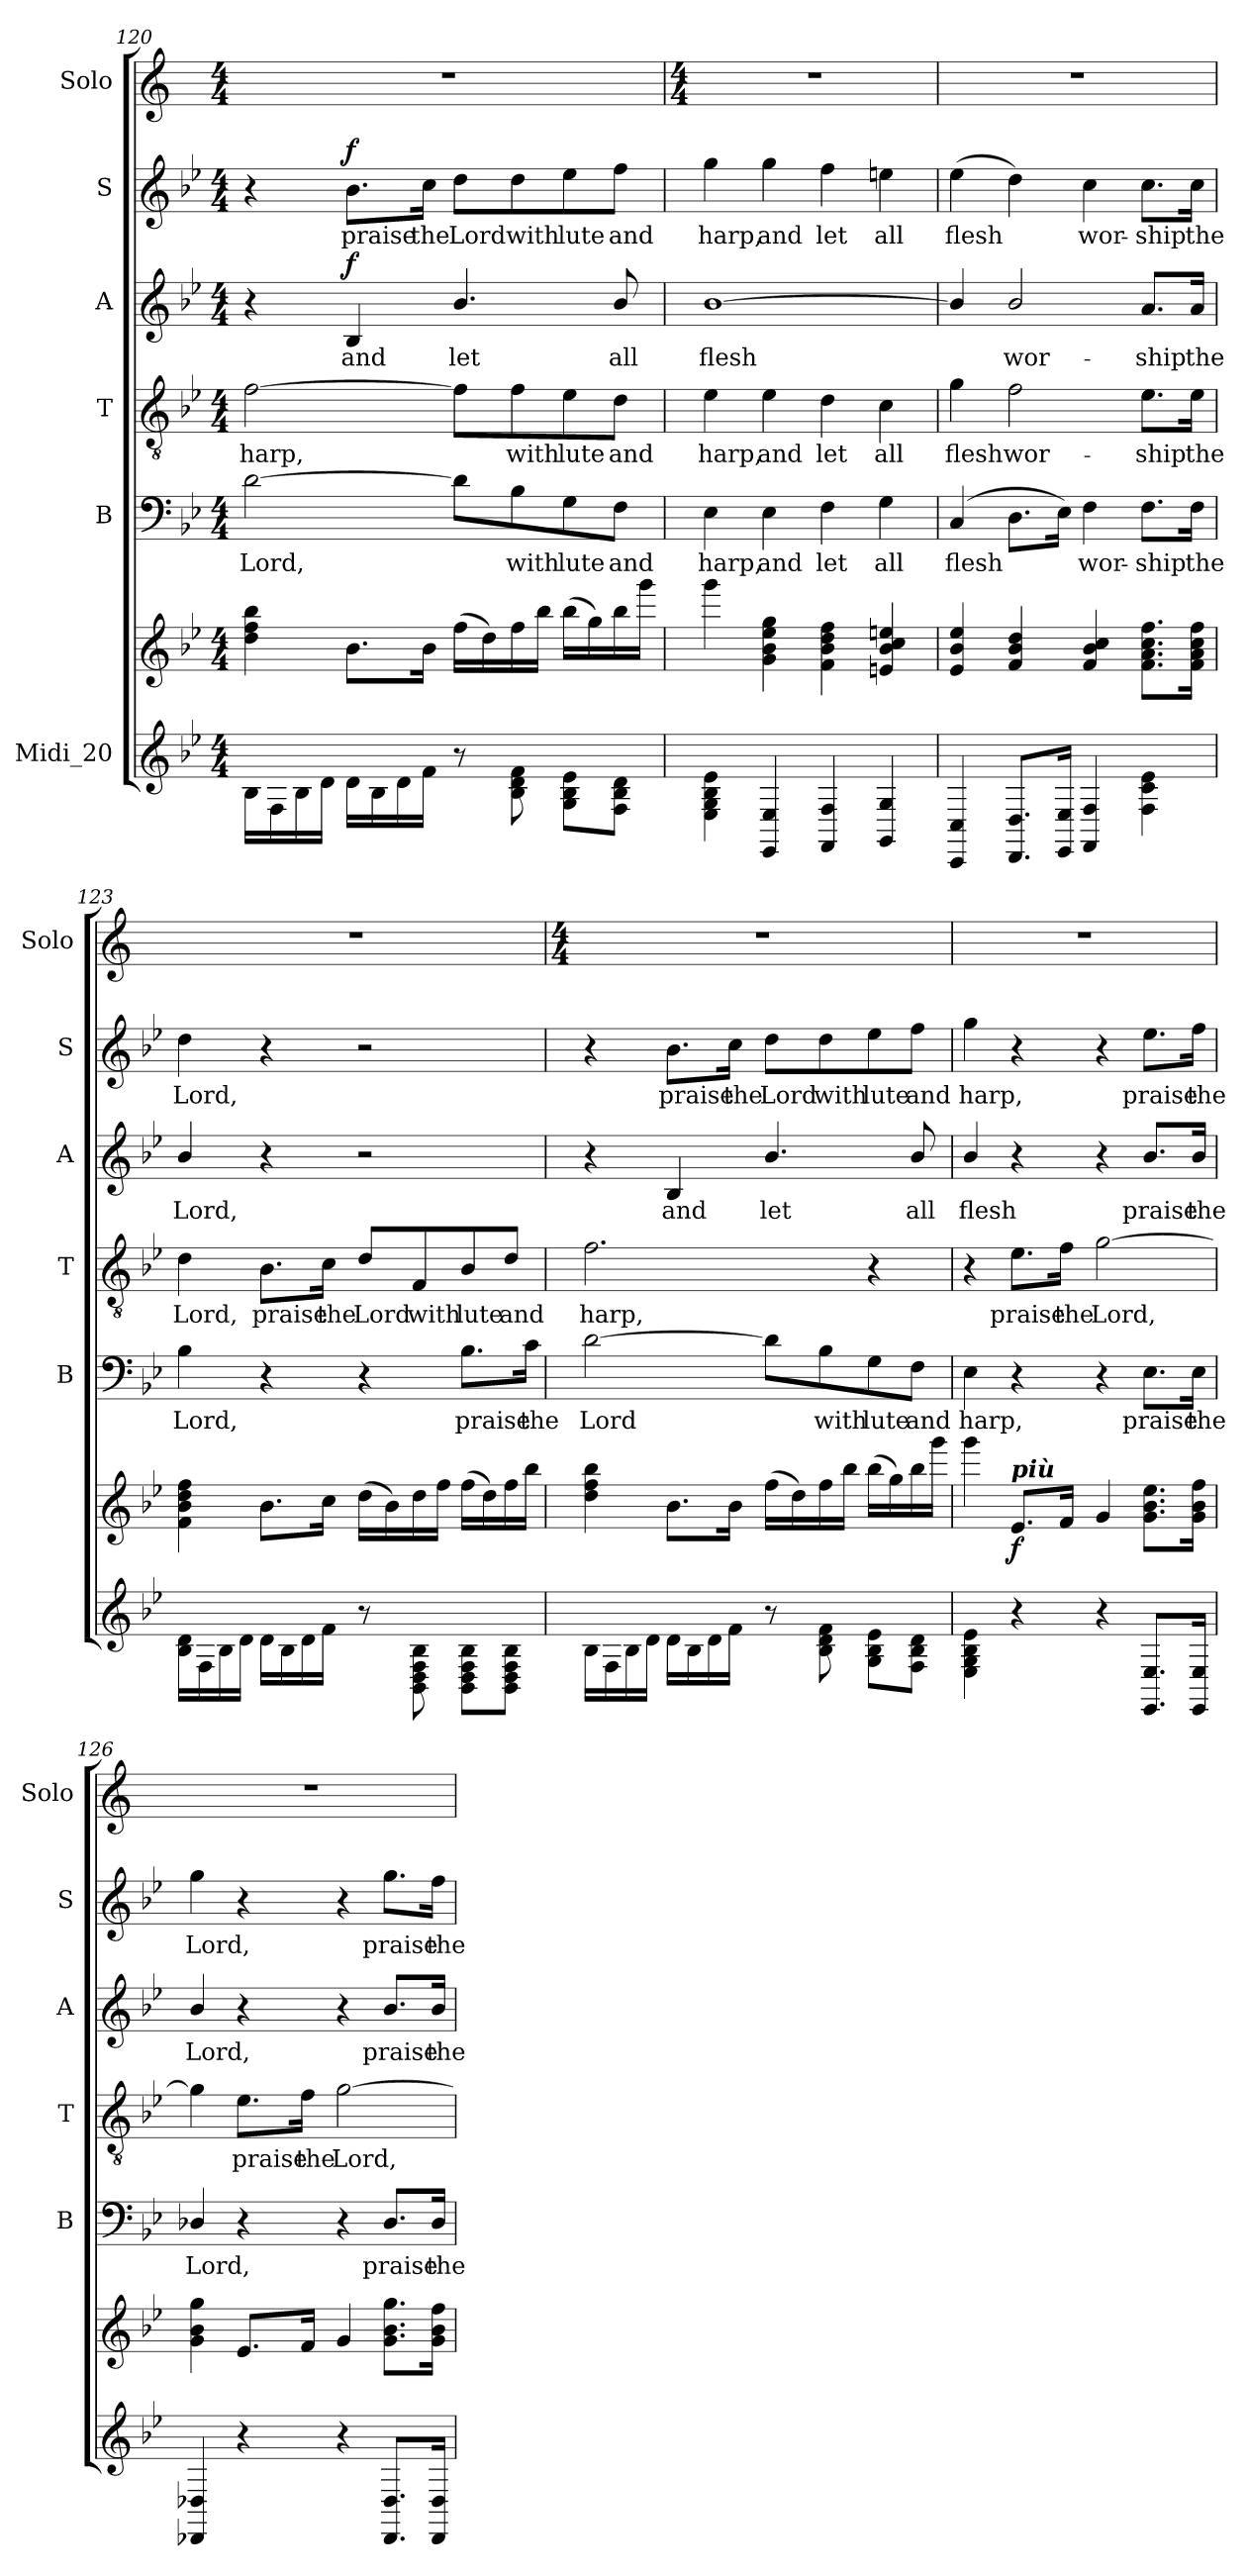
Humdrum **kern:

**kern	**kern	**dynam	**kern	**text	**kern	**text	**kern	**text	**dynam	**kern	**text	**dynam	**kern
*part6	*part6	*part6	*part5	*part5	*part4	*part4	*part3	*part3	*part3	*part2	*part2	*part2	*part1
*staff7	*staff6	*staff6/7	*staff5	*staff5	*staff4	*staff4	*staff3	*staff3	*staff3	*staff2	*staff2	*staff2	*staff1
*I"Midi_20	*	*	*I"B	*	*I"T	*	*I"A	*	*	*I"S	*	*	*I"Solo
*	*	*	*I'B	*	*I'T	*	*I'A	*	*	*I'S	*	*	*I'Solo
*clefG2	*clefG2	*	*clefF4	*	*clefGv2	*	*clefG2	*	*	*clefG2	*	*	*clefG2
*k[b-e-]	*k[b-e-]	*	*k[b-e-]	*	*k[b-e-]	*	*k[b-e-]	*	*	*k[b-e-]	*	*	*k[]
*M4/4	*M4/4	*	*M4/4	*	*M4/4	*	*M4/4	*	*	*M4/4	*	*	*M4/4
=120	=120	=120	=120	=120	=120	=120	=120	=120	=120	=120	=120	=120	=120
!	!	!	!	!LO:LY:b	!	!LO:LY:b	!	!	!	!	!	!	!
16B-\LL	4dd\ 4ff\ 4bb-\	.	[2d\	Lord,	[2f\	harp,	4r	.	.	4r	.	.	1r
16F\	.	.	.	.	.	.	.	.	.	.	.	.	.
16B-\	.	.	.	.	.	.	.	.	.	.	.	.	.
16d\JJ	.	.	.	.	.	.	.	.	.	.	.	.	.
!	!	!	!	!	!	!	!	!LO:LY:b	!LO:DY:b	!	!LO:LY:b	!LO:DY:b	!
16d\LL	8.b-\L	.	.	.	.	.	4B-/	and	f	8.b-\L	praise	f	.
16B-\	.	.	.	.	.	.	.	.	.	.	.	.	.
16d\	.	.	.	.	.	.	.	.	.	.	.	.	.
!	!	!	!	!	!	!	!	!	!	!	!LO:LY:b	!	!
16f\JJ	16b-\Jk	.	.	.	.	.	.	.	.	16cc\Jk	the	.	.
!	!	!	!	!	!	!	!	!LO:LY:b	!	!	!LO:LY:b	!	!
8r	(>16ff\LL	.	8d\L]	.	8f\L]	.	4.b-/	let	.	8dd\L	Lord	.	.
.	16dd\)	.	.	.	.	.	.	.	.	.	.	.	.
!	!	!	!	!LO:LY:b	!	!LO:LY:b	!	!	!	!	!LO:LY:b	!	!
8B-\ 8d\ 8f\	16ff\	.	8B-\	with	8f\	with	.	.	.	8dd\	with	.	.
.	16bb-\JJ	.	.	.	.	.	.	.	.	.	.	.	.
!	!	!	!	!LO:LY:b	!	!LO:LY:b	!	!	!	!	!LO:LY:b	!	!
8G\ 8B-\ 8e-\L	(>16bb-\LL	.	8G\	lute	8e-\	lute	.	.	.	8ee-\	lute	.	.
.	16gg\)	.	.	.	.	.	.	.	.	.	.	.	.
!	!	!	!	!LO:LY:b	!	!LO:LY:b	!	!LO:LY:b	!	!	!LO:LY:b	!	!
8F\ 8B-\ 8d\J	16bb-\	.	8F\J	and	8d\J	and	8b-/	all	.	8ff\J	and	.	.
.	16ggg\JJ	.	.	.	.	.	.	.	.	.	.	.	.
!!LO:LB:g=z
=121	=121	=121	=121	=121	=121	=121	=121	=121	=121	=121	=121	=121	=121
*	*	*	*	*	*	*	*	*	*	*	*	*	*M4/4
!	!	!	!	!LO:LY:b	!	!LO:LY:b	!	!LO:LY:b	!	!	!LO:LY:b	!	!
4E-\ 4G\ 4B-\ 4e-\	4ggg\	.	4E-\	harp,	4e-\	harp,	[1b-	flesh	.	4gg\	harp,	.	1r
!	!	!	!	!LO:LY:b	!	!LO:LY:b	!	!	!	!	!LO:LY:b	!	!
4EE-/ 4E-/	4g\ 4b-\ 4ee-\ 4gg\	.	4E-\	and	4e-\	and	.	.	.	4gg\	and	.	.
!	!	!	!	!LO:LY:b	!	!LO:LY:b	!	!	!	!	!LO:LY:b	!	!
4FF/ 4F/	4f\ 4b-\ 4dd\ 4ff\	.	4F\	let	4d\	let	.	.	.	4ff\	let	.	.
!	!	!	!	!LO:LY:b	!	!LO:LY:b	!	!	!	!	!LO:LY:b	!	!
4GG/ 4G/	4en/ 4b-/ 4cc/ 4een/	.	4G\	all	4c\	all	.	.	.	4een\	all	.	.
=122	=122	=122	=122	=122	=122	=122	=122	=122	=122	=122	=122	=122	=122
!	!	!	!	!LO:LY:b	!	!LO:LY:b	!	!	!	!	!LO:LY:b	!	!
4CC/ 4C/	4e-i/ 4b-/ 4ee-i/	.	(>4C/	flesh	4g\	flesh	4b-/]	.	.	(>4ee-i\	flesh	.	1r
!	!	!	!	!	!	!LO:LY:b	!	!LO:LY:b	!	!	!	!	!
8.DD/ 8.D/L	4f/ 4b-/ 4dd/	.	8.D\L	.	2f\	wor-	2b-/	wor-	.	4dd\)	.	.	.
16EE-/ 16E-/Jk	.	.	16E-\Jk)	.	.	.	.	.	.	.	.	.	.
!	!	!	!	!LO:LY:b	!	!	!	!	!	!	!LO:LY:b	!	!
4FF/ 4F/	4f/ 4b-/ 4cc/	.	4F\	wor-	.	.	.	.	.	4cc\	wor-	.	.
!	!	!	!	!LO:LY:b	!	!LO:LY:b	!	!LO:LY:b	!	!	!LO:LY:b	!	!
4F\ 4c\ 4e-\	8.f\ 8.a\ 8.cc\ 8.ff\L	.	8.F\L	-ship	8.e-\L	-ship	8.a/L	-ship	.	8.cc\L	-ship	.	.
!	!	!	!	!LO:LY:b	!	!LO:LY:b	!	!LO:LY:b	!	!	!LO:LY:b	!	!
.	16f\ 16a\ 16cc\ 16ff\Jk	.	16F\Jk	the	16e-\Jk	the	16a/Jk	the	.	16cc\Jk	the	.	.
=123	=123	=123	=123	=123	=123	=123	=123	=123	=123	=123	=123	=123	=123
!	!	!	!	!LO:LY:b	!	!LO:LY:b	!	!LO:LY:b	!	!	!LO:LY:b	!	!
16B-\ 16d\LL	4f\ 4b-\ 4dd\ 4ff\	.	4B-\	Lord,	4d\	Lord,	4b-/	Lord,	.	4dd\	Lord,	.	1r
16F\	.	.	.	.	.	.	.	.	.	.	.	.	.
16B-\	.	.	.	.	.	.	.	.	.	.	.	.	.
16d\JJ	.	.	.	.	.	.	.	.	.	.	.	.	.
!	!	!	!	!	!	!LO:LY:b	!	!	!	!	!	!	!
16d\LL	8.b-\L	.	4r	.	8.B-\L	praise	4r	.	.	4r	.	.	.
16B-\	.	.	.	.	.	.	.	.	.	.	.	.	.
16d\	.	.	.	.	.	.	.	.	.	.	.	.	.
!	!	!	!	!	!	!LO:LY:b	!	!	!	!	!	!	!
16f\JJ	16cc\Jk	.	.	.	16c\Jk	the	.	.	.	.	.	.	.
!	!	!	!	!	!	!LO:LY:b	!	!	!	!	!	!	!
8r	(>16dd\LL	.	4r	.	8d/L	Lord	2r	.	.	2r	.	.	.
.	16b-\)	.	.	.	.	.	.	.	.	.	.	.	.
!	!	!	!	!	!	!LO:LY:b	!	!	!	!	!	!	!
8BB-\ 8D\ 8F\ 8B-\	16dd\	.	.	.	8F/	with	.	.	.	.	.	.	.
.	16ff\JJ	.	.	.	.	.	.	.	.	.	.	.	.
!	!	!	!	!LO:LY:b	!	!LO:LY:b	!	!	!	!	!	!	!
8BB-\ 8D\ 8F\ 8B-\L	(>16ff\LL	.	8.B-\L	praise	8B-/	lute	.	.	.	.	.	.	.
.	16dd\)	.	.	.	.	.	.	.	.	.	.	.	.
!	!	!	!	!	!	!LO:LY:b	!	!	!	!	!	!	!
8BB-\ 8D\ 8F\ 8B-\J	16ff\	.	.	.	8d/J	and	.	.	.	.	.	.	.
!	!	!	!	!LO:LY:b	!	!	!	!	!	!	!	!	!
.	16bb-\JJ	.	16c\Jk	the	.	.	.	.	.	.	.	.	.
!!LO:PB:g=z
=124	=124	=124	=124	=124	=124	=124	=124	=124	=124	=124	=124	=124	=124
*	*	*	*	*	*	*	*	*	*	*	*	*	*M4/4
!	!	!	!	!LO:LY:b	!	!LO:LY:b	!	!	!	!	!	!	!
16B-\LL	4dd\ 4ff\ 4bb-\	.	[2d\	Lord	2.f\	harp,	4r	.	.	4r	.	.	1r
16F\	.	.	.	.	.	.	.	.	.	.	.	.	.
16B-\	.	.	.	.	.	.	.	.	.	.	.	.	.
16d\JJ	.	.	.	.	.	.	.	.	.	.	.	.	.
!	!	!	!	!	!	!	!	!LO:LY:b	!	!	!LO:LY:b	!	!
16d\LL	8.b-\L	.	.	.	.	.	4B-/	and	.	8.b-\L	praise	.	.
16B-\	.	.	.	.	.	.	.	.	.	.	.	.	.
16d\	.	.	.	.	.	.	.	.	.	.	.	.	.
!	!	!	!	!	!	!	!	!	!	!	!LO:LY:b	!	!
16f\JJ	16b-\Jk	.	.	.	.	.	.	.	.	16cc\Jk	the	.	.
!	!	!	!	!	!	!	!	!LO:LY:b	!	!	!LO:LY:b	!	!
8r	(>16ff\LL	.	8d\L]	.	.	.	4.b-/	let	.	8dd\L	Lord	.	.
.	16dd\)	.	.	.	.	.	.	.	.	.	.	.	.
!	!	!	!	!LO:LY:b	!	!	!	!	!	!	!LO:LY:b	!	!
8B-\ 8d\ 8f\	16ff\	.	8B-\	with	.	.	.	.	.	8dd\	with	.	.
.	16bb-\JJ	.	.	.	.	.	.	.	.	.	.	.	.
!	!	!	!	!LO:LY:b	!	!	!	!	!	!	!LO:LY:b	!	!
8G\ 8B-\ 8e-\L	(>16bb-\LL	.	8G\	lute	4r	.	.	.	.	8ee-\	lute	.	.
.	16gg\)	.	.	.	.	.	.	.	.	.	.	.	.
!	!	!	!	!LO:LY:b	!	!	!	!LO:LY:b	!	!	!LO:LY:b	!	!
8F\ 8B-\ 8d\J	16bb-\	.	8F\J	and	.	.	8b-/	all	.	8ff\J	and	.	.
.	16ggg\JJ	.	.	.	.	.	.	.	.	.	.	.	.
=125	=125	=125	=125	=125	=125	=125	=125	=125	=125	=125	=125	=125	=125
!	!	!	!	!LO:LY:b	!	!	!	!LO:LY:b	!	!	!LO:LY:b	!	!
4E-\ 4G\ 4B-\ 4e-\	4ggg\	.	4E-\	harp,	4r	.	4b-/	flesh	.	4gg\	harp,	.	1r
!	!LO:TX:a:Bi:t=più	!	!	!	!	!	!	!	!	!	!	!	!
!	!	!LO:DY:b	!	!	!	!LO:LY:b	!	!	!	!	!	!	!
4r	8.e-/L	f	4r	.	8.e-\L	praise	4r	.	.	4r	.	.	.
!	!	!	!	!	!	!LO:LY:b	!	!	!	!	!	!	!
.	16f/Jk	.	.	.	16f\Jk	the	.	.	.	.	.	.	.
!	!	!	!	!	!	!LO:LY:b	!	!	!	!	!	!	!
4r	4g/	.	4r	.	[2g\	Lord,	4r	.	.	4r	.	.	.
!	!	!	!	!LO:LY:b	!	!	!	!LO:LY:b	!	!	!LO:LY:b	!	!
8.EE-/ 8.E-/L	8.g\ 8.b-\ 8.ee-\L	.	8.E-\L	praise	.	.	8.b-/L	praise	.	8.ee-\L	praise	.	.
!	!	!	!	!LO:LY:b	!	!	!	!LO:LY:b	!	!	!LO:LY:b	!	!
16EE-/ 16E-/Jk	16g\ 16b-\ 16ff\Jk	.	16E-\Jk	the	.	.	16b-/Jk	the	.	16ff\Jk	the	.	.
=126	=126	=126	=126	=126	=126	=126	=126	=126	=126	=126	=126	=126	=126
!	!	!	!	!LO:LY:b	!	!	!	!LO:LY:b	!	!	!LO:LY:b	!	!
4DD-X/ 4D-X/	4g\ 4b-\ 4gg\	.	4D-X/	Lord,	4g\]	.	4b-/	Lord,	.	4gg\	Lord,	.	1r
!	!	!	!	!	!	!LO:LY:b	!	!	!	!	!	!	!
4r	8.e-/L	.	4r	.	8.e-\L	praise	4r	.	.	4r	.	.	.
!	!	!	!	!	!	!LO:LY:b	!	!	!	!	!	!	!
.	16f/Jk	.	.	.	16f\Jk	the	.	.	.	.	.	.	.
!	!	!	!	!	!	!LO:LY:b	!	!	!	!	!	!	!
4r	4g/	.	4r	.	[2g\	Lord,	4r	.	.	4r	.	.	.
!	!	!	!	!LO:LY:b	!	!	!	!LO:LY:b	!	!	!LO:LY:b	!	!
8.DD-/ 8.D-/L	8.g\ 8.b-\ 8.gg\L	.	8.D-/L	praise	.	.	8.b-/L	praise	.	8.gg\L	praise	.	.
!	!	!	!	!LO:LY:b	!	!	!	!LO:LY:b	!	!	!LO:LY:b	!	!
16DD-/ 16D-/Jk	16g\ 16b-\ 16ff\Jk	.	16D-/Jk	the	.	.	16b-/Jk	the	.	16ff\Jk	the	.	.
=	=	=	=	=	=	=	=	=	=	=	=	=	=
*-	*-	*-	*-	*-	*-	*-	*-	*-	*-	*-	*-	*-	*-
